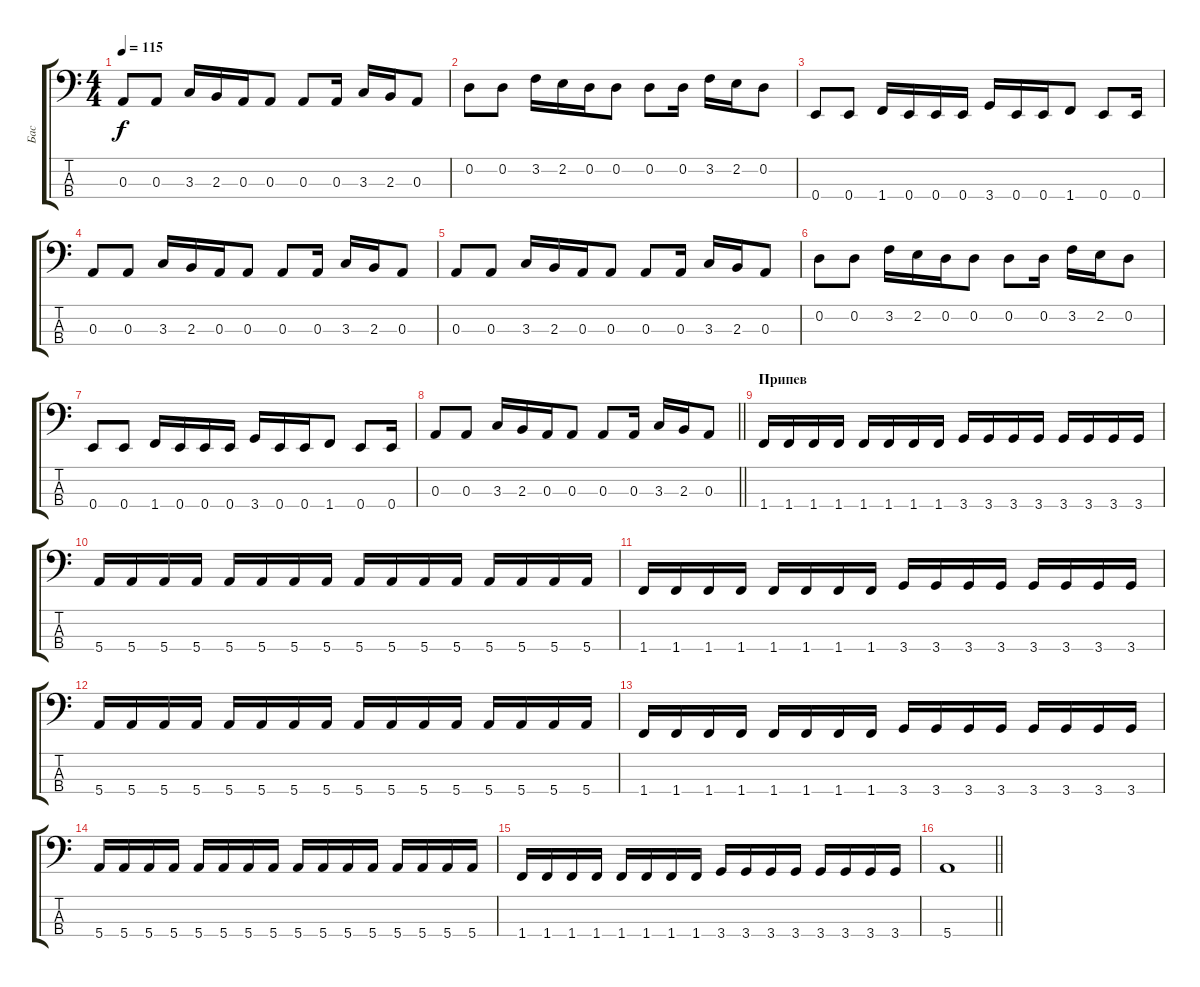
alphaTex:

\track ("Бас" "Бас") {instrument electricbasspick}
\staff {score tabs}
\tuning (G2 D2 A1 E1) {hide}
\ts (4 4)
\tempo 115
\clef f4
\ks aminor
0.3.8{dy f} 0.3.8 3.3.16 2.3.16 0.3.16 0.3.8 0.3.8 0.3.16 3.3.16 2.3.16 0.3.8 |
0.2.8 0.2.8 3.2.16 2.2.16 0.2.16 0.2.8 0.2.8 0.2.16 3.2.16 2.2.16 0.2.8 |
0.4.8 0.4.8 1.4.16 0.4.16 0.4.16 0.4.16 3.4.16 0.4.16 0.4.16 1.4.8 0.4.8 0.4.16 |
0.3.8 0.3.8 3.3.16 2.3.16 0.3.16 0.3.8 0.3.8 0.3.16 3.3.16 2.3.16 0.3.8 |
0.3.8 0.3.8 3.3.16 2.3.16 0.3.16 0.3.8 0.3.8 0.3.16 3.3.16 2.3.16 0.3.8 |
0.2.8 0.2.8 3.2.16 2.2.16 0.2.16 0.2.8 0.2.8 0.2.16 3.2.16 2.2.16 0.2.8 |
0.4.8 0.4.8 1.4.16 0.4.16 0.4.16 0.4.16 3.4.16 0.4.16 0.4.16 1.4.8 0.4.8 0.4.16 |
\barLineRight lightlight
0.3.8 0.3.8 3.3.16 2.3.16 0.3.16 0.3.8 0.3.8 0.3.16 3.3.16 2.3.16 0.3.8 |
\section ("" "Припев")
1.4.16 1.4.16 1.4.16 1.4.16 1.4.16 1.4.16 1.4.16 1.4.16 3.4.16 3.4.16 3.4.16 3.4.16 3.4.16 3.4.16 3.4.16 3.4.16 |
5.4.16 5.4.16 5.4.16 5.4.16 5.4.16 5.4.16 5.4.16 5.4.16 5.4.16 5.4.16 5.4.16 5.4.16 5.4.16 5.4.16 5.4.16 5.4.16 |
1.4.16 1.4.16 1.4.16 1.4.16 1.4.16 1.4.16 1.4.16 1.4.16 3.4.16 3.4.16 3.4.16 3.4.16 3.4.16 3.4.16 3.4.16 3.4.16 |
5.4.16 5.4.16 5.4.16 5.4.16 5.4.16 5.4.16 5.4.16 5.4.16 5.4.16 5.4.16 5.4.16 5.4.16 5.4.16 5.4.16 5.4.16 5.4.16 |
1.4.16 1.4.16 1.4.16 1.4.16 1.4.16 1.4.16 1.4.16 1.4.16 3.4.16 3.4.16 3.4.16 3.4.16 3.4.16 3.4.16 3.4.16 3.4.16 |
5.4.16 5.4.16 5.4.16 5.4.16 5.4.16 5.4.16 5.4.16 5.4.16 5.4.16 5.4.16 5.4.16 5.4.16 5.4.16 5.4.16 5.4.16 5.4.16 |
1.4.16 1.4.16 1.4.16 1.4.16 1.4.16 1.4.16 1.4.16 1.4.16 3.4.16 3.4.16 3.4.16 3.4.16 3.4.16 3.4.16 3.4.16 3.4.16 |
\barLineRight lightlight
5.4.1
